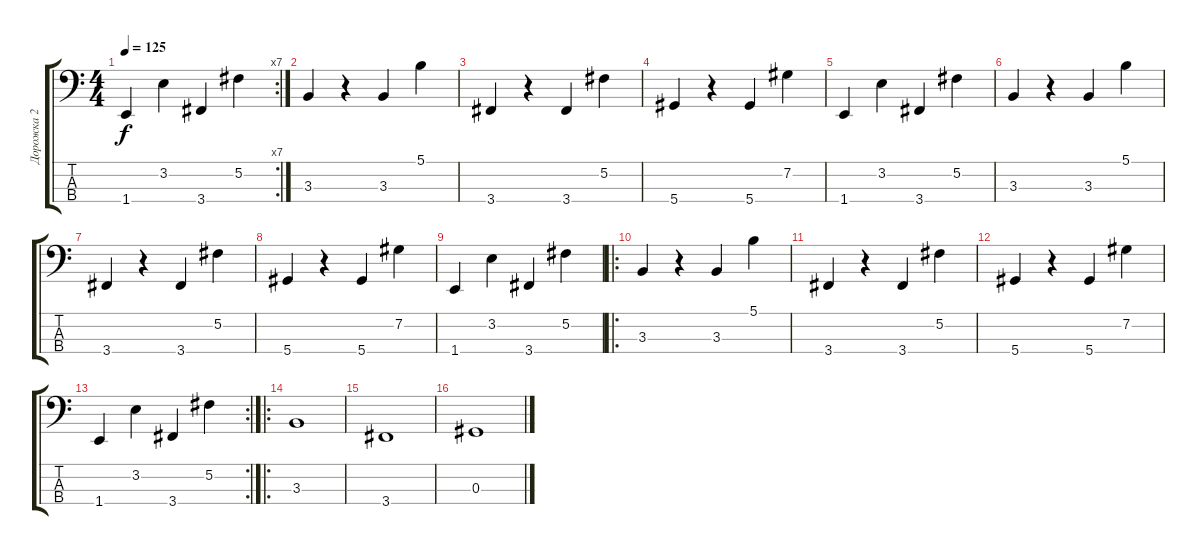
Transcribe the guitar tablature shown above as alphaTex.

\track ("Дорожка 2" "Дорожка 2") {instrument electricbassfinger}
\staff {score tabs}
\tuning (Gb2 Db2 Ab1 Eb1) {hide}
\rc 7
\ts (4 4)
\tempo 125
\clef f4
\ks c
1.4.4{dy f} 3.2.4 3.4.4 5.2.4 |
3.3.4 r.4 3.3.4 5.1.4 |
3.4.4 r.4 3.4.4 5.2.4 |
5.4.4 r.4 5.4.4 7.2.4 |
1.4.4 3.2.4 3.4.4 5.2.4 |
3.3.4 r.4 3.3.4 5.1.4 |
3.4.4 r.4 3.4.4 5.2.4 |
5.4.4 r.4 5.4.4 7.2.4 |
1.4.4 3.2.4 3.4.4 5.2.4 |
\ro
3.3.4 r.4 3.3.4 5.1.4 |
3.4.4 r.4 3.4.4 5.2.4 |
5.4.4 r.4 5.4.4 7.2.4 |
\rc 2
1.4.4 3.2.4 3.4.4 5.2.4 |
\ro
3.3.1 |
3.4.1 |
0.3.1
